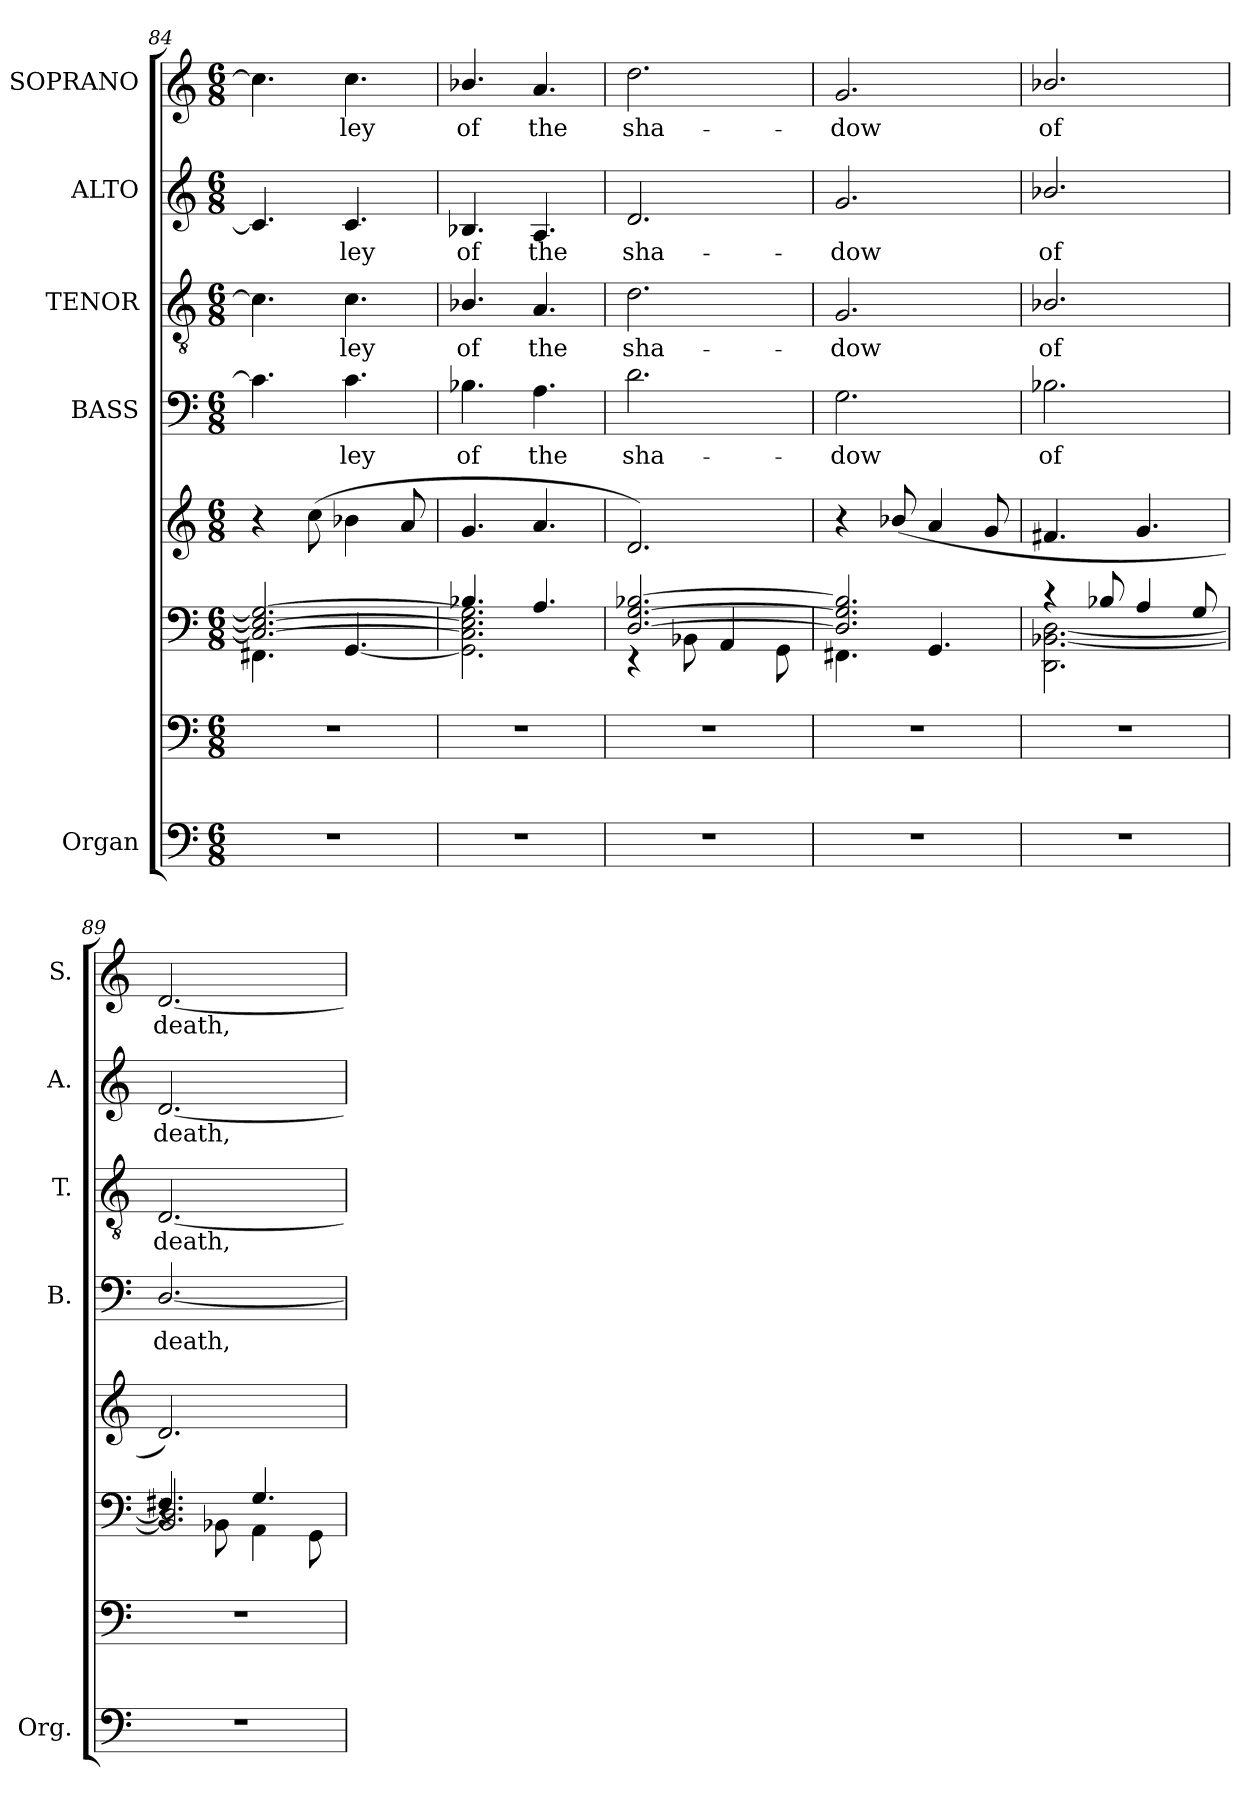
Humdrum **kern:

**kern	**kern	**kern	**kern	**kern	**text	**kern	**text	**kern	**text	**kern	**text
*part5	*part5	*part5	*part5	*part4	*part4	*part3	*part3	*part2	*part2	*part1	*part1
*staff8	*staff7	*staff6	*staff5	*staff4	*staff4	*staff3	*staff3	*staff2	*staff2	*staff1	*staff1
*I"Organ	*	*	*	*I"BASS	*	*I"TENOR	*	*I"ALTO	*	*I"SOPRANO	*
*I'Org.	*	*	*	*I'B.	*	*I'T.	*	*I'A.	*	*I'S.	*
*clefF4	*clefF4	*clefF4	*clefG2	*clefF4	*	*clefGv2	*	*clefG2	*	*clefG2	*
*	*	*	*	*	*	*ITrd7c12	*	*	*	*	*
*k[]	*k[]	*k[]	*k[]	*k[]	*	*k[]	*	*k[]	*	*k[]	*
*C:	*C:	*C:	*C:	*C:	*	*C:	*	*C:	*	*C:	*
*M6/8	*M6/8	*M6/8	*M6/8	*M6/8	*	*M6/8	*	*M6/8	*	*M6/8	*
=84	=84	=84	=84	=84	=84	=84	=84	=84	=84	=84	=84
!LO:N:vis=1	!LO:N:vis=1	!	!	!	!	!	!	!	!	!	!
*	*	*^	*	*	*	*	*	*	*	*	*
2.r	2.r	2.Ci/_ 2.Ei_ 2.Gi_	4.FF#Xi\	4r	4.ci\]	.	4.Ci\]	.	4.ci/]	.	4.cci\]	.
.	.	.	.	(8cci\	.	.	.	.	.	.	.	.
!	!	!	!	!	!	!LO:LY:b:color=#000000	!	!	!	!	!	!
!	!	!	!	!	!	!	!	!LO:LY:b:color=#000000	!	!	!	!
!	!	!	!	!	!	!	!	!	!	!LO:LY:b:color=#000000	!	!
!	!	!	!	!	!	!	!	!	!	!	!	!LO:LY:b:color=#000000
.	.	.	[4.GGi/	4b-i\	4.ci\	-ley	4.Ci\	-ley	4.ci/	-ley	4.cci\	-ley
.	.	.	.	8ai/	.	.	.	.	.	.	.	.
=85	=85	=85	=85	=85	=85	=85	=85	=85	=85	=85	=85	=85
!LO:N:vis=1	!LO:N:vis=1	!	!	!	!	!	!	!	!	!	!	!
!	!	!	!	!	!	!LO:LY:b:color=#000000	!	!	!	!	!	!
!	!	!	!	!	!	!	!	!LO:LY:b:color=#000000	!	!	!	!
!	!	!	!	!	!	!	!	!	!	!LO:LY:b:color=#000000	!	!
!	!	!	!	!	!	!	!	!	!	!	!	!LO:LY:b:color=#000000
2.r	2.r	4.B-i/	2.GGi\] 2.Ci] 2.Ei] 2.Gi]	4.gi/	4.B-i\	of	4.BB-i/	of	4.B-i/	of	4.b-i/	of
!	!	!	!	!	!	!LO:LY:b:color=#000000	!	!	!	!	!	!
!	!	!	!	!	!	!	!	!LO:LY:b:color=#000000	!	!	!	!
!	!	!	!	!	!	!	!	!	!	!LO:LY:b:color=#000000	!	!
!	!	!	!	!	!	!	!	!	!	!	!	!LO:LY:b:color=#000000
.	.	4.Ai/	.	4.ai/	4.Ai\	the	4.AAi/	the	4.Ai/	the	4.ai/	the
=86	=86	=86	=86	=86	=86	=86	=86	=86	=86	=86	=86	=86
!LO:N:vis=1	!LO:N:vis=1	!	!	!	!	!	!	!	!	!	!	!
!	!	!	!	!	!	!LO:LY:b:color=#000000	!	!	!	!	!	!
!	!	!	!	!	!	!	!	!LO:LY:b:color=#000000	!	!	!	!
!	!	!	!	!	!	!	!	!	!	!LO:LY:b:color=#000000	!	!
!	!	!	!	!	!	!	!	!	!	!	!	!LO:LY:b:color=#000000
2.r	2.r	[2.Di/ [2.Gi [2.B-i	4r	2.di/)	2.di\	sha-	2.Di\	sha-	2.di/	sha-	2.ddi\	sha-
.	.	.	8BB-i\	.	.	.	.	.	.	.	.	.
.	.	.	4AAi/	.	.	.	.	.	.	.	.	.
.	.	.	8GGi\	.	.	.	.	.	.	.	.	.
=87	=87	=87	=87	=87	=87	=87	=87	=87	=87	=87	=87	=87
!LO:N:vis=1	!LO:N:vis=1	!	!	!	!	!	!	!	!	!	!	!
!	!	!	!	!	!	!LO:LY:b:color=#000000	!	!	!	!	!	!
!	!	!	!	!	!	!	!	!LO:LY:b:color=#000000	!	!	!	!
!	!	!	!	!	!	!	!	!	!	!LO:LY:b:color=#000000	!	!
!	!	!	!	!	!	!	!	!	!	!	!	!LO:LY:b:color=#000000
2.r	2.r	2.Di/] 2.Gi] 2.B-i]	4.FF#Xi\	4r	2.Gi\	-dow	2.GGi/	-dow	2.gi/	-dow	2.gi/	-dow
.	.	.	.	(8b-i/	.	.	.	.	.	.	.	.
.	.	.	4.GGi/	4ai/	.	.	.	.	.	.	.	.
.	.	.	.	8gi/	.	.	.	.	.	.	.	.
=88	=88	=88	=88	=88	=88	=88	=88	=88	=88	=88	=88	=88
!LO:N:vis=1	!LO:N:vis=1	!	!	!	!	!	!	!	!	!	!	!
!	!	!	!	!	!	!LO:LY:b:color=#000000	!	!	!	!	!	!
!	!	!	!	!	!	!	!	!LO:LY:b:color=#000000	!	!	!	!
!	!	!	!	!	!	!	!	!	!	!LO:LY:b:color=#000000	!	!
!	!	!	!	!	!	!	!	!	!	!	!	!LO:LY:b:color=#000000
2.r	2.r	4r	2.DDi\ [2.BB-i [2.Di	4.f#Xi/	2.B-i\	of	2.BB-i/	of	2.b-i/	of	2.b-i/	of
.	.	8B-i/	.	.	.	.	.	.	.	.	.	.
.	.	4Ai/	.	4.gi/	.	.	.	.	.	.	.	.
.	.	8Gi/	.	.	.	.	.	.	.	.	.	.
*	*	*v	*v	*	*	*	*	*	*	*	*	*
=89	=89	=89	=89	=89	=89	=89	=89	=89	=89	=89	=89
!LO:N:vis=1	!LO:N:vis=1	!	!	!	!	!	!	!	!	!	!
*	*	*^	*	*	*	*	*	*	*	*	*
*	*	*	*^	*	*	*	*	*	*	*	*	*
!	!	!	!	!	!	!	!LO:LY:b:color=#000000	!	!	!	!	!	!
!	!	!	!	!	!	!	!	!	!LO:LY:b:color=#000000	!	!	!	!
!	!	!	!	!	!	!	!	!	!	!	!LO:LY:b:color=#000000	!	!
!	!	!	!	!	!	!	!	!	!	!	!	!	!LO:LY:b:color=#000000
2.r	2.r	4.F#Xi/	4r	2.BB-i/] 2.Di]	2.di/)	[2.Di/	death,	[2.DDi/	death,	[2.di/	death,	[2.di/	death,
.	.	.	8BB-i\	.	.	.	.	.	.	.	.	.	.
.	.	4.Gi/	4AAi\	.	.	.	.	.	.	.	.	.	.
.	.	.	8GGi\	.	.	.	.	.	.	.	.	.	.
*	*	*v	*v	*v	*	*	*	*	*	*	*	*	*
=	=	=	=	=	=	=	=	=	=	=	=
*-	*-	*-	*-	*-	*-	*-	*-	*-	*-	*-	*-
